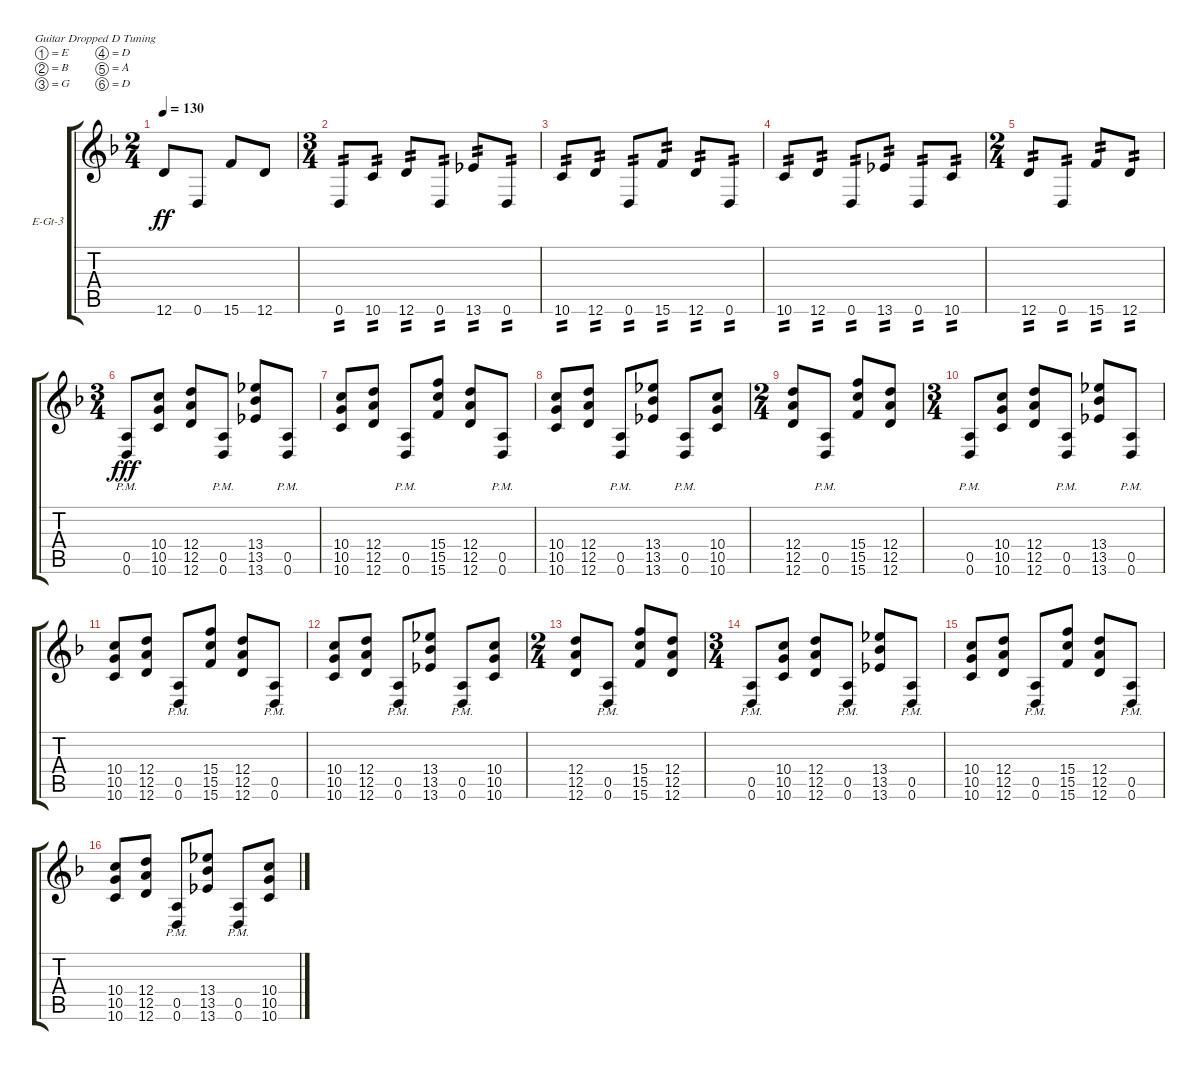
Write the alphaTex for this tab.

\defaultSystemsLayout 4
\bracketExtendMode groupsimilarinstruments
\firstSystemTrackNameOrientation horizontal
\otherSystemsTrackNameOrientation horizontal
\track ("Electric Guitar 3" "E-Gt-3") {instrument distortionguitar}
\staff {score tabs}
\tuning (E4 B3 G3 D3 A2 D2)
\ts (2 4)
\tempo 130
\clef g2
\ks f
12.6.8{dy ff} 0.6.8 15.6.8 12.6.8 |
\ts (3 4)
0.6.8{tp 2} 10.6.8{tp 2} 12.6.8{tp 2} 0.6.8{tp 2} 13.6.8{tp 2} 0.6.8{tp 2} |
10.6.8{tp 2} 12.6.8{tp 2} 0.6.8{tp 2} 15.6.8{tp 2} 12.6.8{tp 2} 0.6.8{tp 2} |
10.6.8{tp 2} 12.6.8{tp 2} 0.6.8{tp 2} 13.6.8{tp 2} 0.6.8{tp 2} 10.6.8{tp 2} |
\ts (2 4)
12.6.8{tp 2} 0.6.8{tp 2} 15.6.8{tp 2} 12.6.8{tp 2} |
\ts (3 4)
(0.6{pm} 0.5{pm}).8{dy fff} (10.6 10.5 10.4).8 (12.6 12.5 12.4).8 (0.6{pm} 0.5{pm}).8 (13.6 13.5 13.4).8 (0.6{pm} 0.5{pm}).8 |
(10.6 10.5 10.4).8 (12.6 12.5 12.4).8 (0.6{pm} 0.5{pm}).8 (15.6 15.5 15.4).8 (12.6 12.5 12.4).8 (0.6{pm} 0.5{pm}).8 |
(10.6 10.5 10.4).8 (12.6 12.5 12.4).8 (0.6{pm} 0.5{pm}).8 (13.6 13.5 13.4).8 (0.6{pm} 0.5{pm}).8 (10.6 10.5 10.4).8 |
\ts (2 4)
(12.6 12.5 12.4).8 (0.6{pm} 0.5{pm}).8 (15.6 15.5 15.4).8 (12.6 12.5 12.4).8 |
\ts (3 4)
(0.6{pm} 0.5{pm}).8 (10.6 10.5 10.4).8 (12.6 12.5 12.4).8 (0.6{pm} 0.5{pm}).8 (13.6 13.5 13.4).8 (0.6{pm} 0.5{pm}).8 |
(10.6 10.5 10.4).8 (12.6 12.5 12.4).8 (0.6{pm} 0.5{pm}).8 (15.6 15.5 15.4).8 (12.6 12.5 12.4).8 (0.6{pm} 0.5{pm}).8 |
(10.6 10.5 10.4).8 (12.6 12.5 12.4).8 (0.6{pm} 0.5{pm}).8 (13.6 13.5 13.4).8 (0.6{pm} 0.5{pm}).8 (10.6 10.5 10.4).8 |
\ts (2 4)
(12.6 12.5 12.4).8 (0.6{pm} 0.5{pm}).8 (15.6 15.5 15.4).8 (12.6 12.5 12.4).8 |
\ts (3 4)
(0.6{pm} 0.5{pm}).8 (10.6 10.5 10.4).8 (12.6 12.5 12.4).8 (0.6{pm} 0.5{pm}).8 (13.6 13.5 13.4).8 (0.6{pm} 0.5{pm}).8 |
(10.6 10.5 10.4).8 (12.6 12.5 12.4).8 (0.6{pm} 0.5{pm}).8 (15.6 15.5 15.4).8 (12.6 12.5 12.4).8 (0.6{pm} 0.5{pm}).8 |
(10.6 10.5 10.4).8 (12.6 12.5 12.4).8 (0.6{pm} 0.5{pm}).8 (13.6 13.5 13.4).8 (0.6{pm} 0.5{pm}).8 (10.6 10.5 10.4).8
